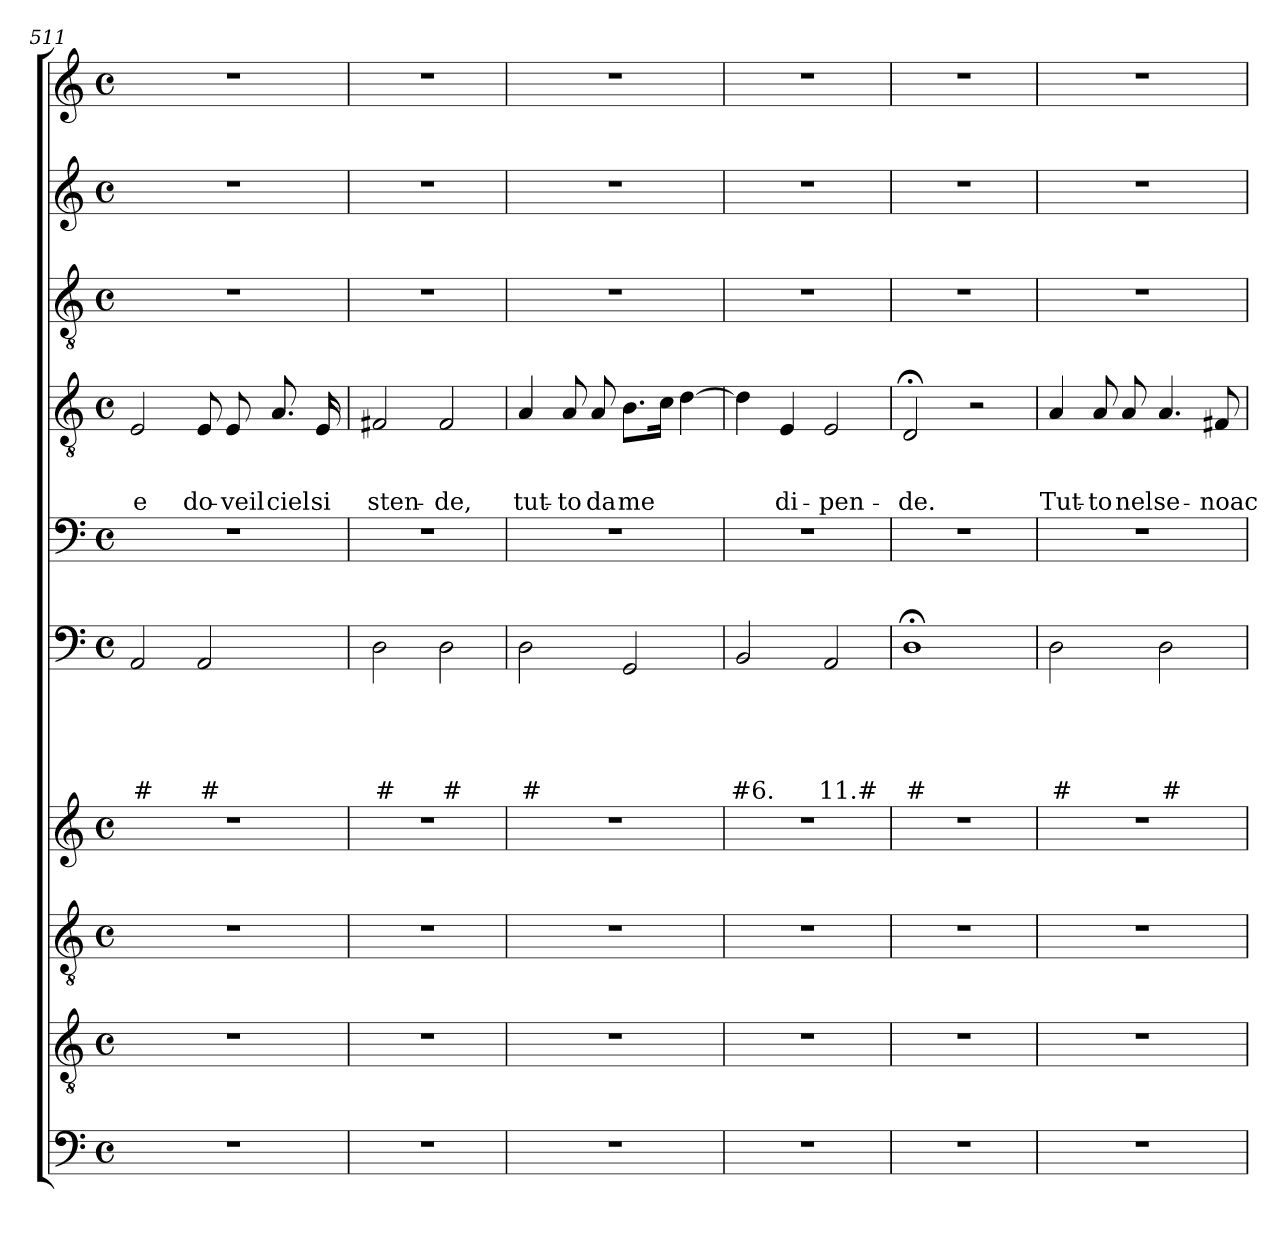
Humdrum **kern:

**kern	**kern	**kern	**kern	**kern	**text	**text	**text	**text	**text	**kern	**kern	**text	**text	**text	**kern	**kern	**kern
*part10	*part9	*part8	*part7	*part6	*part6	*part6	*part6	*part6	*part6	*part5	*part4	*part4	*part4	*part4	*part3	*part2	*part1
*staff10	*staff9	*staff8	*staff7	*staff6	*staff6	*staff6	*staff6	*staff6	*staff6	*staff5	*staff4	*staff4	*staff4	*staff4	*staff3	*staff2	*staff1
!!LO:LB:g=z
*clefF4	*clefGv2	*clefGv2	*clefG2	*clefF4	*	*	*	*	*	*clefF4	*clefGv2	*	*	*	*clefGv2	*clefG2	*clefG2
*k[]	*k[]	*k[]	*k[]	*k[]	*	*	*	*	*	*k[]	*k[]	*	*	*	*k[]	*k[]	*k[]
*C:	*C:	*C:	*C:	*C:	*	*	*	*	*	*C:	*C:	*	*	*	*C:	*C:	*C:
*M4/4	*M4/4	*M4/4	*M4/4	*M4/4	*	*	*	*	*	*M4/4	*M4/4	*	*	*	*M4/4	*M4/4	*M4/4
*met(c)	*met(c)	*met(c)	*met(c)	*met(c)	*	*	*	*	*	*met(c)	*met(c)	*	*	*	*met(c)	*met(c)	*met(c)
=511	=511	=511	=511	=511	=511	=511	=511	=511	=511	=511	=511	=511	=511	=511	=511	=511	=511
1r	1r	1r	1r	2AA/	.	.	.	.	#	1r	2E/	.	.	e	1r	1r	1r
.	.	.	.	2AA/	.	.	.	.	#	.	8E/	.	.	do-	.	.	.
.	.	.	.	.	.	.	.	.	.	.	8E/	.	.	-veil	.	.	.
.	.	.	.	.	.	.	.	.	.	.	8.A/	.	.	ciel	.	.	.
.	.	.	.	.	.	.	.	.	.	.	16E/	.	.	si	.	.	.
=512	=512	=512	=512	=512	=512	=512	=512	=512	=512	=512	=512	=512	=512	=512	=512	=512	=512
1r	1r	1r	1r	2D\	.	.	.	.	#	1r	2F#X/	.	.	sten-	1r	1r	1r
.	.	.	.	2D\	.	.	.	.	#	.	2F#/	.	.	-de,	.	.	.
=513	=513	=513	=513	=513	=513	=513	=513	=513	=513	=513	=513	=513	=513	=513	=513	=513	=513
1r	1r	1r	1r	2D\	.	.	.	.	#	1r	4A/	.	.	tut-	1r	1r	1r
.	.	.	.	.	.	.	.	.	.	.	8A/	.	.	-to	.	.	.
.	.	.	.	.	.	.	.	.	.	.	8A/	.	.	da	.	.	.
.	.	.	.	2GG/	.	.	.	.	.	.	8.B\L	.	.	me	.	.	.
.	.	.	.	.	.	.	.	.	.	.	16c\Jk	.	.	.	.	.	.
.	.	.	.	.	.	.	.	.	.	.	[4d\	.	.	.	.	.	.
=514	=514	=514	=514	=514	=514	=514	=514	=514	=514	=514	=514	=514	=514	=514	=514	=514	=514
1r	1r	1r	1r	2BB/	.	.	.	.	#6.	1r	4d\]	.	.	.	1r	1r	1r
.	.	.	.	.	.	.	.	.	.	.	4E/	.	.	di-	.	.	.
.	.	.	.	2AA/	.	.	.	.	11.#	.	2E/	.	.	-pen-	.	.	.
=515	=515	=515	=515	=515	=515	=515	=515	=515	=515	=515	=515	=515	=515	=515	=515	=515	=515
1r	1r	1r	1r	1D;<	.	.	.	.	#	1r	2D;</	.	.	-de.	1r	1r	1r
.	.	.	.	.	.	.	.	.	.	.	2r	.	.	.	.	.	.
=516	=516	=516	=516	=516	=516	=516	=516	=516	=516	=516	=516	=516	=516	=516	=516	=516	=516
1r	1r	1r	1r	2D\	.	.	.	.	#	1r	4A/	.	.	Tut-	1r	1r	1r
.	.	.	.	.	.	.	.	.	.	.	8A/	.	.	-to	.	.	.
.	.	.	.	.	.	.	.	.	.	.	8A/	.	.	nel	.	.	.
.	.	.	.	2D\	.	.	.	.	#	.	4.A/	.	.	se-	.	.	.
.	.	.	.	.	.	.	.	.	.	.	8F#X/	.	.	-noac-	.	.	.
=	=	=	=	=	=	=	=	=	=	=	=	=	=	=	=	=	=
*-	*-	*-	*-	*-	*-	*-	*-	*-	*-	*-	*-	*-	*-	*-	*-	*-	*-
